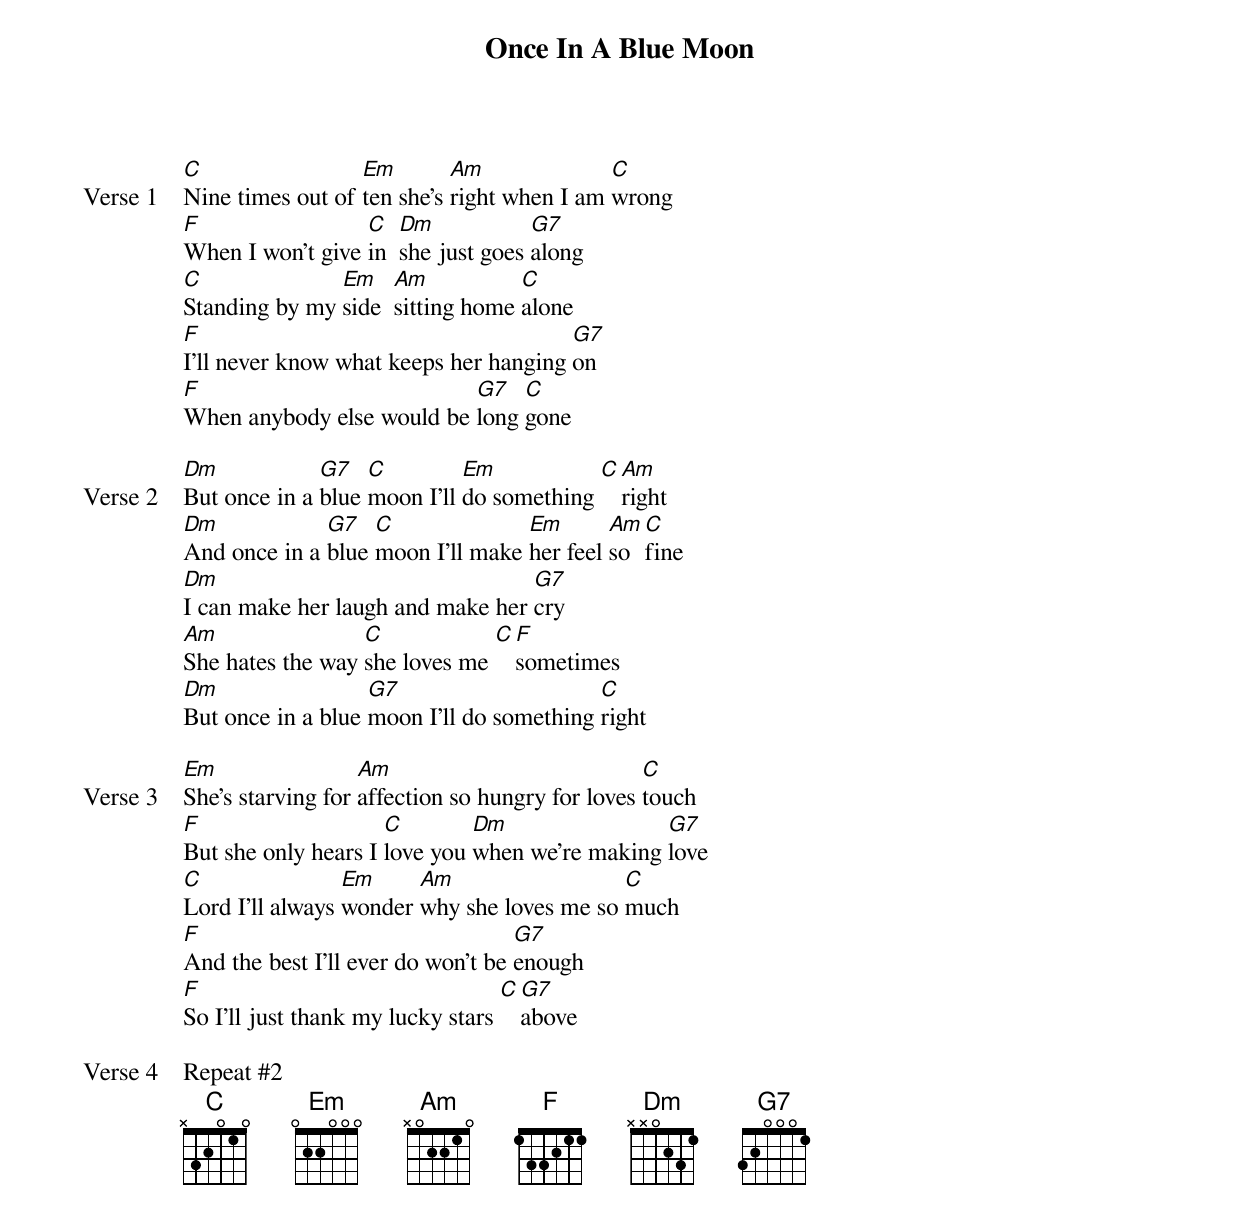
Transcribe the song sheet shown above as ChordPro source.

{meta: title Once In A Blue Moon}
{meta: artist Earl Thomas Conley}
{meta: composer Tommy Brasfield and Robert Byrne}
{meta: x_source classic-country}
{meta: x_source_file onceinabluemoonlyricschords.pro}
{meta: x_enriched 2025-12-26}

{start_of_verse: Verse 1}
[C]Nine times out of [Em]ten she's [Am]right when I am [C]wrong
[F]When I won't give [C]in  [Dm]she just goes [G7]along
[C]Standing by my [Em]side  [Am]sitting home [C]alone
[F]I'll never know what keeps her hanging [G7]on
[F]When anybody else would be [G7]long [C]gone
{end_of_verse}

{start_of_verse: Verse 2}
[Dm]But once in a [G7]blue [C]moon I'll [Em]do something [C][Am]right
[Dm]And once in a [G7]blue [C]moon I'll make [Em]her feel [Am]so [C]fine
[Dm]I can make her laugh and make her [G7]cry
[Am]She hates the way [C]she loves me [C][F]sometimes
[Dm]But once in a blue [G7]moon I'll do something [C]right
{end_of_verse}

{start_of_verse: Verse 3}
[Em]She's starving for [Am]affection so hungry for loves [C]touch
[F]But she only hears I [C]love you [Dm]when we're making [G7]love
[C]Lord I'll always [Em]wonder [Am]why she loves me so [C]much
[F]And the best I'll ever do won't be [G7]enough
[F]So I'll just thank my lucky stars [C][G7]above
{end_of_verse}

{start_of_verse: Verse 4}
Repeat #2
{end_of_verse}
